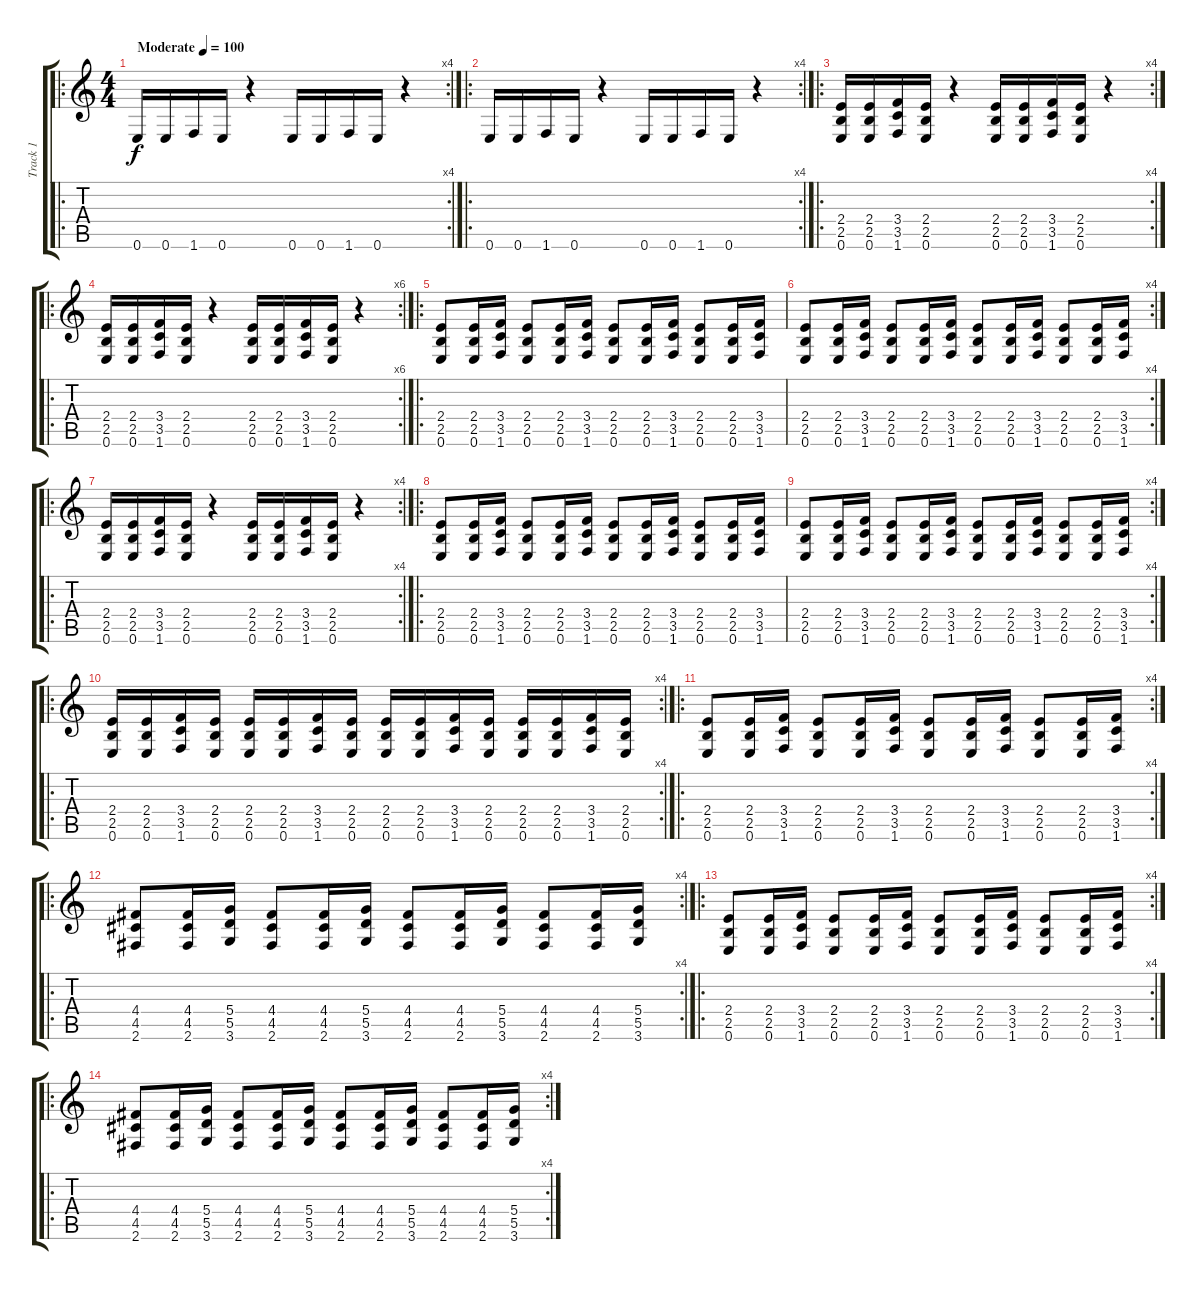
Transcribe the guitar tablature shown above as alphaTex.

\track ("Track 1" "Track 1") {instrument distortionguitar}
\staff {score tabs}
\tuning (E4 B3 G3 D3 A2 E2) {hide}
\ro
\rc 4
\ts (4 4)
\tempo (100 "Moderate")
\clef g2
\ks c
0.6.16{dy f instrument distortionguitar} 0.6.16 1.6.16 0.6.16 r.4 0.6.16 0.6.16 1.6.16 0.6.16 r.4 |
\ro
\rc 4
0.6.16 0.6.16 1.6.16 0.6.16 r.4 0.6.16 0.6.16 1.6.16 0.6.16 r.4 |
\ro
\rc 4
(2.4 2.5 0.6).16 (2.4 2.5 0.6).16 (3.4 3.5 1.6).16 (2.4 2.5 0.6).16 r.4 (2.4 2.5 0.6).16 (2.4 2.5 0.6).16 (3.4 3.5 1.6).16 (2.4 2.5 0.6).16 r.4 |
\ro
\rc 6
(2.4 2.5 0.6).16 (2.4 2.5 0.6).16 (3.4 3.5 1.6).16 (2.4 2.5 0.6).16 r.4 (2.4 2.5 0.6).16 (2.4 2.5 0.6).16 (3.4 3.5 1.6).16 (2.4 2.5 0.6).16 r.4 |
\ro
(2.4 2.5 0.6).8 (2.4 2.5 0.6).16 (3.4 3.5 1.6).16 (2.4 2.5 0.6).8 (2.4 2.5 0.6).16 (3.4 3.5 1.6).16 (2.4 2.5 0.6).8 (2.4 2.5 0.6).16 (3.4 3.5 1.6).16 (2.4 2.5 0.6).8 (2.4 2.5 0.6).16 (3.4 3.5 1.6).16 |
\rc 4
(2.4 2.5 0.6).8 (2.4 2.5 0.6).16 (3.4 3.5 1.6).16 (2.4 2.5 0.6).8 (2.4 2.5 0.6).16 (3.4 3.5 1.6).16 (2.4 2.5 0.6).8 (2.4 2.5 0.6).16 (3.4 3.5 1.6).16 (2.4 2.5 0.6).8 (2.4 2.5 0.6).16 (3.4 3.5 1.6).16 |
\ro
\rc 4
(2.4 2.5 0.6).16 (2.4 2.5 0.6).16 (3.4 3.5 1.6).16 (2.4 2.5 0.6).16 r.4 (2.4 2.5 0.6).16 (2.4 2.5 0.6).16 (3.4 3.5 1.6).16 (2.4 2.5 0.6).16 r.4 |
\ro
(2.4 2.5 0.6).8 (2.4 2.5 0.6).16 (3.4 3.5 1.6).16 (2.4 2.5 0.6).8 (2.4 2.5 0.6).16 (3.4 3.5 1.6).16 (2.4 2.5 0.6).8 (2.4 2.5 0.6).16 (3.4 3.5 1.6).16 (2.4 2.5 0.6).8 (2.4 2.5 0.6).16 (3.4 3.5 1.6).16 |
\rc 4
(2.4 2.5 0.6).8 (2.4 2.5 0.6).16 (3.4 3.5 1.6).16 (2.4 2.5 0.6).8 (2.4 2.5 0.6).16 (3.4 3.5 1.6).16 (2.4 2.5 0.6).8 (2.4 2.5 0.6).16 (3.4 3.5 1.6).16 (2.4 2.5 0.6).8 (2.4 2.5 0.6).16 (3.4 3.5 1.6).16 |
\ro
\rc 4
(2.4 2.5 0.6).16 (2.4 2.5 0.6).16 (3.4 3.5 1.6).16 (2.4 2.5 0.6).16 (2.4 2.5 0.6).16 (2.4 2.5 0.6).16 (3.4 3.5 1.6).16 (2.4 2.5 0.6).16 (2.4 2.5 0.6).16 (2.4 2.5 0.6).16 (3.4 3.5 1.6).16 (2.4 2.5 0.6).16 (2.4 2.5 0.6).16 (2.4 2.5 0.6).16 (3.4 3.5 1.6).16 (2.4 2.5 0.6).16 |
\ro
\rc 4
(2.4 2.5 0.6).8 (2.4 2.5 0.6).16 (3.4 3.5 1.6).16 (2.4 2.5 0.6).8 (2.4 2.5 0.6).16 (3.4 3.5 1.6).16 (2.4 2.5 0.6).8 (2.4 2.5 0.6).16 (3.4 3.5 1.6).16 (2.4 2.5 0.6).8 (2.4 2.5 0.6).16 (3.4 3.5 1.6).16 |
\ro
\rc 4
(4.4 4.5 2.6).8 (4.4 4.5 2.6).16 (5.4 5.5 3.6).16 (4.4 4.5 2.6).8 (4.4 4.5 2.6).16 (5.4 5.5 3.6).16 (4.4 4.5 2.6).8 (4.4 4.5 2.6).16 (5.4 5.5 3.6).16 (4.4 4.5 2.6).8 (4.4 4.5 2.6).16 (5.4 5.5 3.6).16 |
\ro
\rc 4
(2.4 2.5 0.6).8 (2.4 2.5 0.6).16 (3.4 3.5 1.6).16 (2.4 2.5 0.6).8 (2.4 2.5 0.6).16 (3.4 3.5 1.6).16 (2.4 2.5 0.6).8 (2.4 2.5 0.6).16 (3.4 3.5 1.6).16 (2.4 2.5 0.6).8 (2.4 2.5 0.6).16 (3.4 3.5 1.6).16 |
\ro
\rc 4
(4.4 4.5 2.6).8 (4.4 4.5 2.6).16 (5.4 5.5 3.6).16 (4.4 4.5 2.6).8 (4.4 4.5 2.6).16 (5.4 5.5 3.6).16 (4.4 4.5 2.6).8 (4.4 4.5 2.6).16 (5.4 5.5 3.6).16 (4.4 4.5 2.6).8 (4.4 4.5 2.6).16 (5.4 5.5 3.6).16
